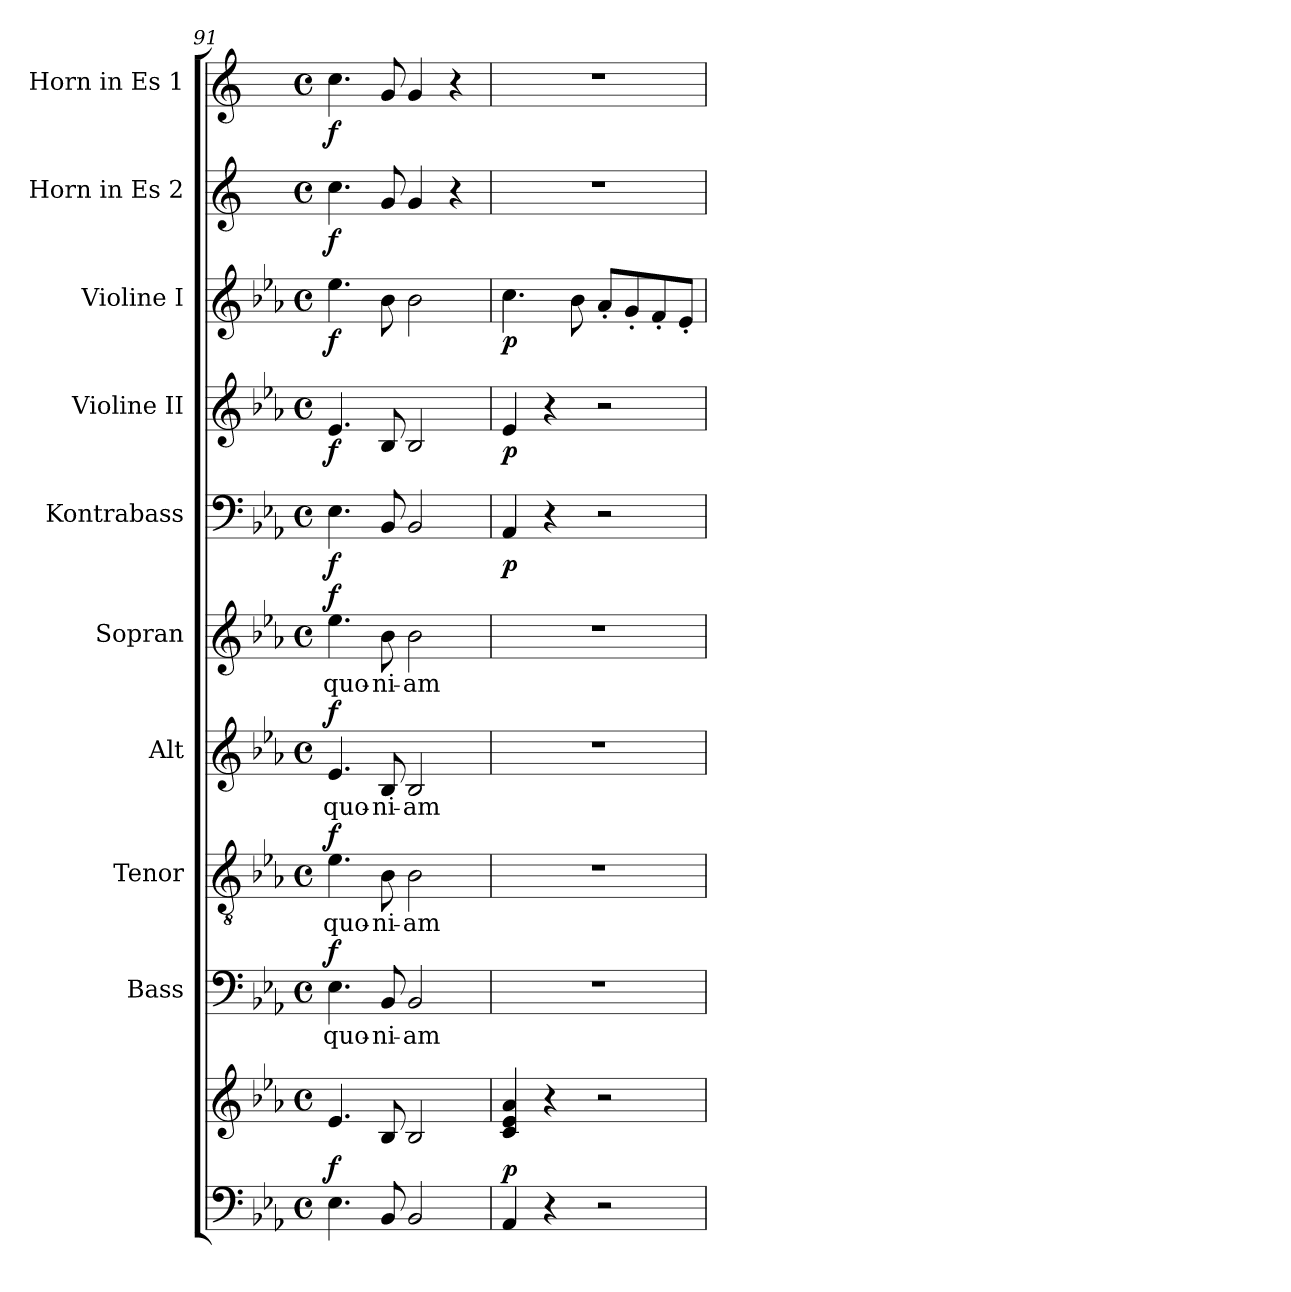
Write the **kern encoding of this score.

**kern	**kern	**dynam	**kern	**text	**dynam	**kern	**text	**dynam	**kern	**text	**dynam	**kern	**text	**dynam	**kern	**dynam	**kern	**dynam	**kern	**dynam	**kern	**dynam	**kern	**dynam
*part10	*part10	*part10	*part9	*part9	*part9	*part8	*part8	*part8	*part7	*part7	*part7	*part6	*part6	*part6	*part5	*part5	*part4	*part4	*part3	*part3	*part2	*part2	*part1	*part1
*staff11	*staff10	*staff10/11	*staff9	*staff9	*staff9	*staff8	*staff8	*staff8	*staff7	*staff7	*staff7	*staff6	*staff6	*staff6	*staff5	*staff5	*staff4	*staff4	*staff3	*staff3	*staff2	*staff2	*staff1	*staff1
*	*	*	*I"Bass	*	*	*I"Tenor	*	*	*I"Alt	*	*	*I"Sopran	*	*	*I"Kontrabass	*	*I"Violine II	*	*I"Violine I	*	*I"Horn in Es 2	*	*I"Horn in Es 1	*
*	*	*	*I'B.	*	*	*I'T.	*	*	*I'A.	*	*	*I'S.	*	*	*I'Kb.	*	*I'Vl. II	*	*I'Vl. I	*	*I'Hr. Es 2	*	*I'Hr. Es 1	*
!!LO:PB:g=z
*clefF4	*clefG2	*	*clefF4	*	*	*clefGv2	*	*	*clefG2	*	*	*clefG2	*	*	*clefF4	*	*clefG2	*	*clefG2	*	*clefG2	*	*clefG2	*
*	*	*	*	*	*	*	*	*	*	*	*	*	*	*	*ITrd7c12	*	*	*	*	*	*ITrd5c9	*	*ITrd5c9	*
*k[b-e-a-]	*k[b-e-a-]	*	*k[b-e-a-]	*	*	*k[b-e-a-]	*	*	*k[b-e-a-]	*	*	*k[b-e-a-]	*	*	*k[b-e-a-]	*	*k[b-e-a-]	*	*k[b-e-a-]	*	*k[b-e-a-]	*	*k[b-e-a-]	*
*E-:	*E-:	*	*E-:	*	*	*E-:	*	*	*E-:	*	*	*E-:	*	*	*E-:	*	*E-:	*	*E-:	*	*E-:	*	*E-:	*
*M4/4	*M4/4	*	*M4/4	*	*	*M4/4	*	*	*M4/4	*	*	*M4/4	*	*	*M4/4	*	*M4/4	*	*M4/4	*	*M4/4	*	*M4/4	*
*met(c)	*met(c)	*	*met(c)	*	*	*met(c)	*	*	*met(c)	*	*	*met(c)	*	*	*met(c)	*	*met(c)	*	*met(c)	*	*met(c)	*	*met(c)	*
=91	=91	=91	=91	=91	=91	=91	=91	=91	=91	=91	=91	=91	=91	=91	=91	=91	=91	=91	=91	=91	=91	=91	=91	=91
!	!	!LO:DY:a=2	!	!LO:LY:b	!LO:DY:a	!	!LO:LY:b	!LO:DY:a	!	!LO:LY:b	!LO:DY:a	!	!LO:LY:b	!LO:DY:a	!	!LO:DY:b	!	!LO:DY:b	!	!LO:DY:b	!	!LO:DY:b	!	!LO:DY:b
4.E-\	4.e-/	f	4.E-\	quo-	f	4.e-\	quo-	f	4.e-/	quo-	f	4.ee-\	quo-	f	4.EE-\	f	4.e-/	f	4.ee-\	f	4.e-\	f	4.e-\	f
!	!	!	!	!LO:LY:b	!	!	!LO:LY:b	!	!	!LO:LY:b	!	!	!LO:LY:b	!	!	!	!	!	!	!	!	!	!	!
8BB-/	8B-/	.	8BB-/	-ni-	.	8B-\	-ni-	.	8B-/	-ni-	.	8b-\	-ni-	.	8BBB-/	.	8B-/	.	8b-\	.	8B-/	.	8B-/	.
!	!	!	!	!LO:LY:b	!	!	!LO:LY:b	!	!	!LO:LY:b	!	!	!LO:LY:b	!	!	!	!	!	!	!	!	!	!	!
2BB-/	2B-/	.	2BB-/	-am	.	2B-\	-am	.	2B-/	-am	.	2b-\	-am	.	2BBB-/	.	2B-/	.	2b-\	.	4B-/	.	4B-/	.
.	.	.	.	.	.	.	.	.	.	.	.	.	.	.	.	.	.	.	.	.	4r	.	4r	.
=92	=92	=92	=92	=92	=92	=92	=92	=92	=92	=92	=92	=92	=92	=92	=92	=92	=92	=92	=92	=92	=92	=92	=92	=92
!	!	!LO:DY:a=2	!	!	!	!	!	!	!	!	!	!	!	!	!	!LO:DY:b	!	!LO:DY:b	!	!LO:DY:b	!	!	!	!
4AA-/	4c/ 4e-/ 4a-/	p	1r	.	.	1r	.	.	1r	.	.	1r	.	.	4AAA-/	p	4e-/	p	4.cc\	p	1r	.	1r	.
4r	4r	.	.	.	.	.	.	.	.	.	.	.	.	.	4r	.	4r	.	.	.	.	.	.	.
.	.	.	.	.	.	.	.	.	.	.	.	.	.	.	.	.	.	.	8b-\	.	.	.	.	.
2r	2r	.	.	.	.	.	.	.	.	.	.	.	.	.	2r	.	2r	.	8a-'</L	.	.	.	.	.
.	.	.	.	.	.	.	.	.	.	.	.	.	.	.	.	.	.	.	8g'</	.	.	.	.	.
.	.	.	.	.	.	.	.	.	.	.	.	.	.	.	.	.	.	.	8f'</	.	.	.	.	.
.	.	.	.	.	.	.	.	.	.	.	.	.	.	.	.	.	.	.	8e-'</J	.	.	.	.	.
=	=	=	=	=	=	=	=	=	=	=	=	=	=	=	=	=	=	=	=	=	=	=	=	=
*-	*-	*-	*-	*-	*-	*-	*-	*-	*-	*-	*-	*-	*-	*-	*-	*-	*-	*-	*-	*-	*-	*-	*-	*-
